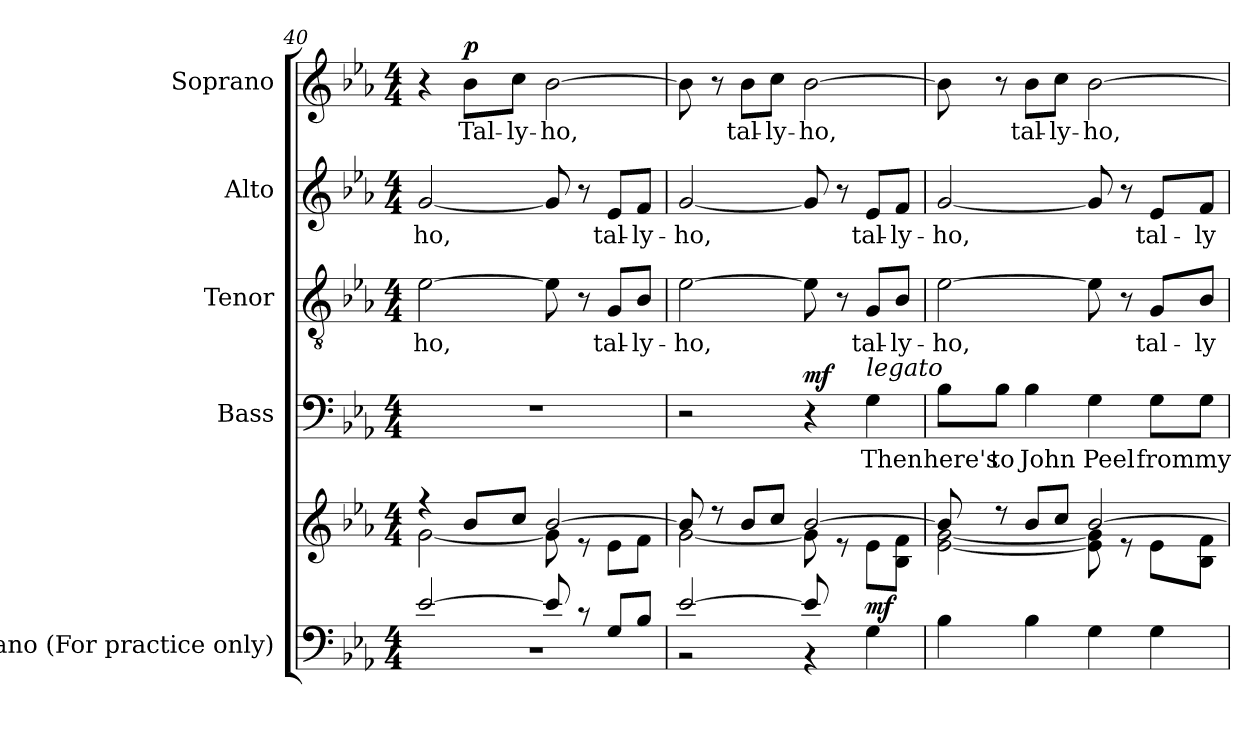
**kern	**kern	**dynam	**kern	**text	**dynam	**kern	**text	**kern	**text	**kern	**text	**dynam
*part5	*part5	*part5	*part4	*part4	*part4	*part3	*part3	*part2	*part2	*part1	*part1	*part1
*staff6	*staff5	*staff5/6	*staff4	*staff4	*staff4	*staff3	*staff3	*staff2	*staff2	*staff1	*staff1	*staff1
*I"Piano (For practice only)	*	*	*I"Bass	*	*	*I"Tenor	*	*I"Alto	*	*I"Soprano	*	*
*I'Pno.	*	*	*I'B.	*	*	*I'T.	*	*I'A.	*	*I'S.	*	*
*clefF4	*clefG2	*	*clefF4	*	*	*clefGv2	*	*clefG2	*	*clefG2	*	*
*	*	*	*	*	*	*ITrd7c12	*	*	*	*	*	*
*k[b-e-a-]	*k[b-e-a-]	*	*k[b-e-a-]	*	*	*k[b-e-a-]	*	*k[b-e-a-]	*	*k[b-e-a-]	*	*
*E-:	*E-:	*	*E-:	*	*	*E-:	*	*E-:	*	*E-:	*	*
*M4/4	*M4/4	*	*M4/4	*	*	*M4/4	*	*M4/4	*	*M4/4	*	*
=40	=40	=40	=40	=40	=40	=40	=40	=40	=40	=40	=40	=40
*^	*^	*	*	*	*	*	*	*	*	*	*	*
!	!	!	!	!	!	!	!	!	!LO:LY:b:color=#000000	!	!	!	!	!
!	!	!	!	!	!	!	!	!	!	!	!LO:LY:b:color=#000000	!	!	!
[<2e-i/	1r	4r	[<2gi\	.	1r	.	.	[>2E-i\	-ho,	[<2gi/	-ho,	4r	.	.
!	!	!	!	!	!	!	!	!	!	!	!	!	!LO:LY:b:color=#000000	!
.	.	8b-i/L	.	.	.	.	.	.	.	.	.	8b-i\L	Tal-	p
!	!	!	!	!	!	!	!	!	!	!	!	!	!LO:LY:b:color=#000000	!
.	.	8cci/J	.	.	.	.	.	.	.	.	.	8cci\J	-ly-	.
!	!	!	!	!	!	!	!	!	!	!	!	!	!LO:LY:b:color=#000000	!
8e-i/]	.	[>2b-i/	8gi\]	.	.	.	.	8E-i\]	.	8gi/]	.	[>2b-i\	-ho,	.
8r	.	.	8r	.	.	.	.	8r	.	8r	.	.	.	.
!	!	!	!	!	!	!	!	!	!LO:LY:b:color=#000000	!	!	!	!	!
!	!	!	!	!	!	!	!	!	!	!	!LO:LY:b:color=#000000	!	!	!
8Gi/L	.	.	8e-i\L	.	.	.	.	8GGi/L	tal-	8e-i/L	tal-	.	.	.
!	!	!	!	!	!	!	!	!	!LO:LY:b:color=#000000	!	!	!	!	!
!	!	!	!	!	!	!	!	!	!	!	!LO:LY:b:color=#000000	!	!	!
8B-i/J	.	.	8fi\J	.	.	.	.	8BB-i/J	-ly-	8fi/J	-ly-	.	.	.
=41	=41	=41	=41	=41	=41	=41	=41	=41	=41	=41	=41	=41	=41	=41
!	!	!	!	!	!	!	!	!	!LO:LY:b:color=#000000	!	!	!	!	!
!	!	!	!	!	!	!	!	!	!	!	!LO:LY:b:color=#000000	!	!	!
[>2e-i/	2r	8b-i/]	[<2gi\	.	2r	.	.	[>2E-i\	-ho,	[<2gi/	-ho,	8b-i\]	.	.
.	.	8r	.	.	.	.	.	.	.	.	.	8r	.	.
!	!	!	!	!	!	!	!	!	!	!	!	!	!LO:LY:b:color=#000000	!
.	.	8b-i/L	.	.	.	.	.	.	.	.	.	8b-i\L	tal-	.
!	!	!	!	!	!	!	!	!	!	!	!	!	!LO:LY:b:color=#000000	!
.	.	8cci/J	.	.	.	.	.	.	.	.	.	8cci\J	-ly-	.
!	!	!	!	!	!	!	!	!	!	!	!	!	!LO:LY:b:color=#000000	!
8e-i/]	4r	[>2b-i/	8gi\]	.	4r	.	mf	8E-i\]	.	8gi/]	.	[>2b-i\	-ho,	.
4.ryy	.	.	8r	.	.	.	.	8r	.	8r	.	.	.	.
!	!	!	!	!	!	!LO:LY:b:color=#000000	!	!	!	!	!	!	!	!
!	!	!	!	!	!	!	!	!	!LO:LY:b:color=#000000	!	!	!	!	!
!	!	!	!	!	!LO:TX:a:i:t=legato	!	!	!	!	!	!	!	!	!
!	!	!	!	!	!	!	!	!	!	!	!LO:LY:b:color=#000000	!	!	!
.	4Gi\	.	8e-i\L	mf	4Gi\	Then	.	8GGi/L	tal-	8e-i/L	tal-	.	.	.
!	!	!	!	!	!	!	!	!	!LO:LY:b:color=#000000	!	!	!	!	!
!	!	!	!	!	!	!	!	!	!	!	!LO:LY:b:color=#000000	!	!	!
.	.	.	8B-i\ 8fiJ	.	.	.	.	8BB-i/J	-ly-	8fi/J	-ly-	.	.	.
*v	*v	*	*	*	*	*	*	*	*	*	*	*	*	*
=42	=42	=42	=42	=42	=42	=42	=42	=42	=42	=42	=42	=42	=42
!	!	!	!	!	!LO:LY:b:color=#000000	!	!	!	!	!	!	!	!
!	!	!	!	!	!	!	!	!LO:LY:b:color=#000000	!	!	!	!	!
!	!	!	!	!	!	!	!	!	!	!LO:LY:b:color=#000000	!	!	!
4B-i\	8b-i/]	[<2e-i\ [<2gi	.	8B-i\L	here's	.	[>2E-i\	-ho,	[<2gi/	-ho,	8b-i\]	.	.
!	!	!	!	!	!LO:LY:b:color=#000000	!	!	!	!	!	!	!	!
.	8r	.	.	8B-i\J	to	.	.	.	.	.	8r	.	.
!	!	!	!	!	!LO:LY:b:color=#000000	!	!	!	!	!	!	!	!
!	!	!	!	!	!	!	!	!	!	!	!	!LO:LY:b:color=#000000	!
4B-i\	8b-i/L	.	.	4B-i\	John	.	.	.	.	.	8b-i\L	tal-	.
!	!	!	!	!	!	!	!	!	!	!	!	!LO:LY:b:color=#000000	!
.	8cci/J	.	.	.	.	.	.	.	.	.	8cci\J	-ly-	.
!	!	!	!	!	!LO:LY:b:color=#000000	!	!	!	!	!	!	!	!
!	!	!	!	!	!	!	!	!	!	!	!	!LO:LY:b:color=#000000	!
4Gi\	[>2b-i/	8e-i\] 8gi]	.	4Gi\	Peel	.	8E-i\]	.	8gi/]	.	[>2b-i\	-ho,	.
.	.	8r	.	.	.	.	8r	.	8r	.	.	.	.
!	!	!	!	!	!LO:LY:b:color=#000000	!	!	!	!	!	!	!	!
!	!	!	!	!	!	!	!	!LO:LY:b:color=#000000	!	!	!	!	!
!	!	!	!	!	!	!	!	!	!	!LO:LY:b:color=#000000	!	!	!
4Gi\	.	8e-i\L	.	8Gi\L	from	.	8GGi/L	tal-	8e-i/L	tal-	.	.	.
!	!	!	!	!	!LO:LY:b:color=#000000	!	!	!	!	!	!	!	!
!	!	!	!	!	!	!	!	!LO:LY:b:color=#000000	!	!	!	!	!
!	!	!	!	!	!	!	!	!	!	!LO:LY:b:color=#000000	!	!	!
.	.	8B-i\ 8fiJ	.	8Gi\J	my	.	8BB-i/J	-ly-	8fi/J	-ly-	.	.	.
*	*v	*v	*	*	*	*	*	*	*	*	*	*	*
=	=	=	=	=	=	=	=	=	=	=	=	=
*-	*-	*-	*-	*-	*-	*-	*-	*-	*-	*-	*-	*-
